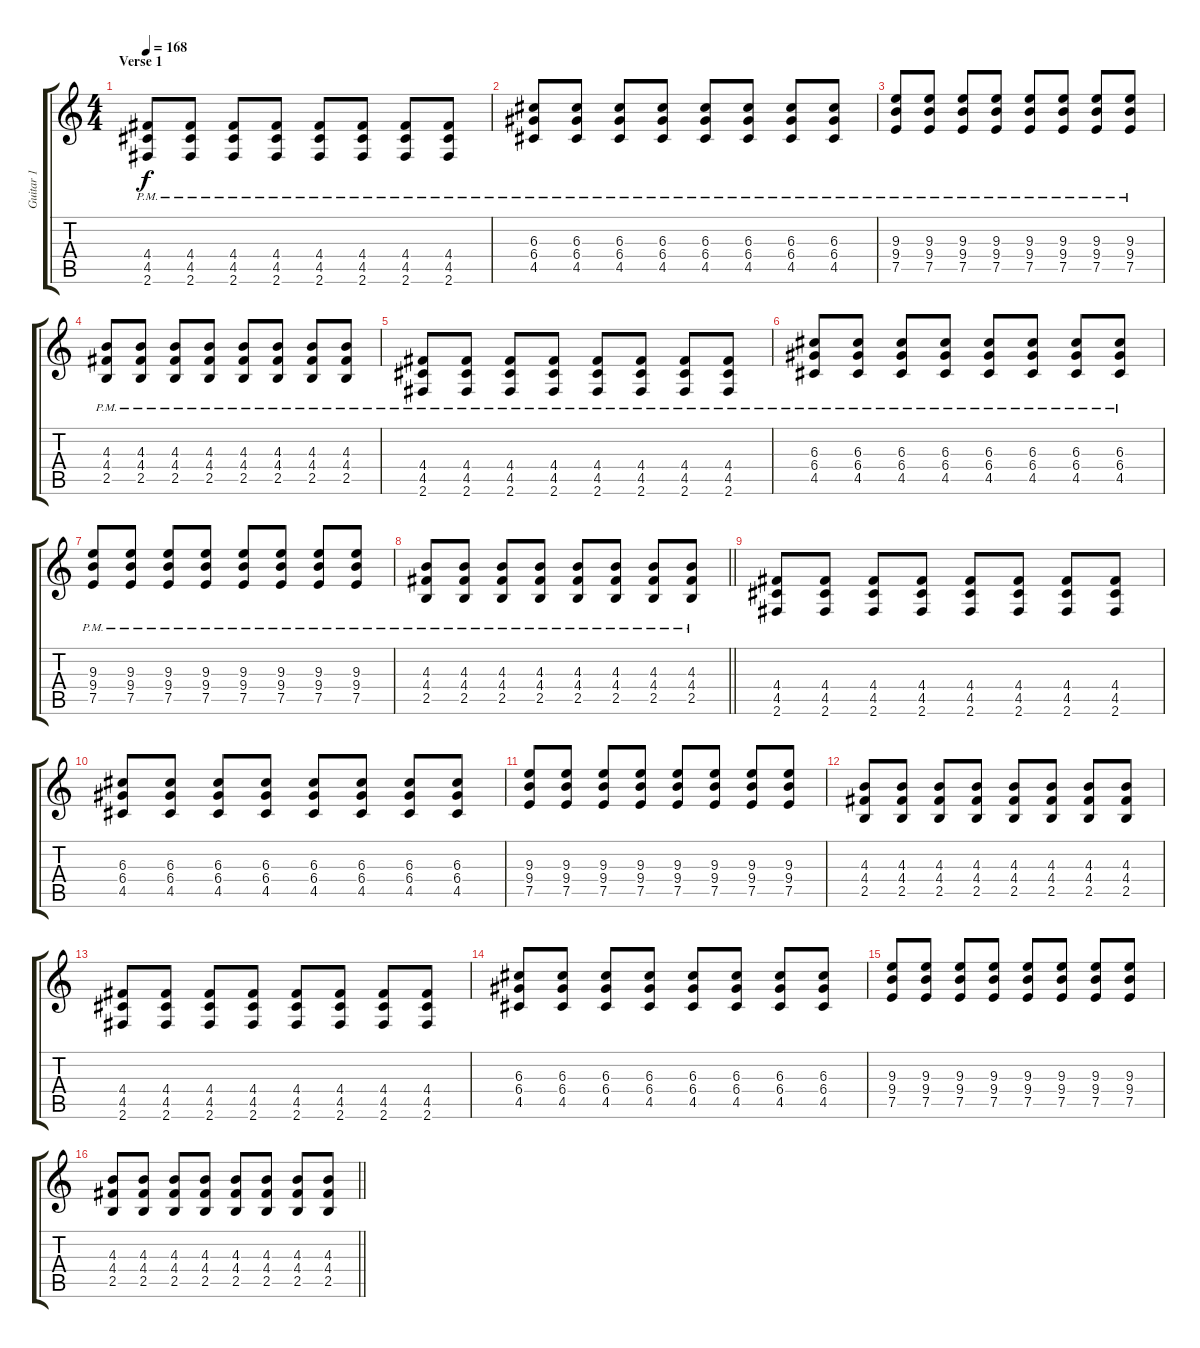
\track ("Guitar 1" "Guitar 1") {instrument overdrivenguitar}
\staff {score tabs}
\tuning (E4 B3 G3 D3 A2 E2) {hide}
\ts (4 4)
\section ("" "Verse 1")
\tempo 168
\clef g2
\ks c
(4.4{pm} 4.5{pm} 2.6{pm}).8{dy f} (4.4{pm} 4.5{pm} 2.6{pm}).8 (4.4{pm} 4.5{pm} 2.6{pm}).8 (4.4{pm} 4.5{pm} 2.6{pm}).8 (4.4{pm} 4.5{pm} 2.6{pm}).8 (4.4{pm} 4.5{pm} 2.6{pm}).8 (4.4{pm} 4.5{pm} 2.6{pm}).8 (4.4{pm} 4.5{pm} 2.6{pm}).8 |
(6.3{pm} 6.4{pm} 4.5{pm}).8 (6.3{pm} 6.4{pm} 4.5{pm}).8 (6.3{pm} 6.4{pm} 4.5{pm}).8 (6.3{pm} 6.4{pm} 4.5{pm}).8 (6.3{pm} 6.4{pm} 4.5{pm}).8 (6.3{pm} 6.4{pm} 4.5{pm}).8 (6.3{pm} 6.4{pm} 4.5{pm}).8 (6.3{pm} 6.4{pm} 4.5{pm}).8 |
(9.3{pm} 9.4{pm} 7.5{pm}).8 (9.3{pm} 9.4{pm} 7.5{pm}).8 (9.3{pm} 9.4{pm} 7.5{pm}).8 (9.3{pm} 9.4{pm} 7.5{pm}).8 (9.3{pm} 9.4{pm} 7.5{pm}).8 (9.3{pm} 9.4{pm} 7.5{pm}).8 (9.3{pm} 9.4{pm} 7.5{pm}).8 (9.3{pm} 9.4{pm} 7.5{pm}).8 |
(4.3{pm} 4.4{pm} 2.5{pm}).8 (4.3{pm} 4.4{pm} 2.5{pm}).8 (4.3{pm} 4.4{pm} 2.5{pm}).8 (4.3{pm} 4.4{pm} 2.5{pm}).8 (4.3{pm} 4.4{pm} 2.5{pm}).8 (4.3{pm} 4.4{pm} 2.5{pm}).8 (4.3{pm} 4.4{pm} 2.5{pm}).8 (4.3{pm} 4.4{pm} 2.5{pm}).8 |
(4.4{pm} 4.5{pm} 2.6{pm}).8 (4.4{pm} 4.5{pm} 2.6{pm}).8 (4.4{pm} 4.5{pm} 2.6{pm}).8 (4.4{pm} 4.5{pm} 2.6{pm}).8 (4.4{pm} 4.5{pm} 2.6{pm}).8 (4.4{pm} 4.5{pm} 2.6{pm}).8 (4.4{pm} 4.5{pm} 2.6{pm}).8 (4.4{pm} 4.5{pm} 2.6{pm}).8 |
(6.3{pm} 6.4{pm} 4.5{pm}).8 (6.3{pm} 6.4{pm} 4.5{pm}).8 (6.3{pm} 6.4{pm} 4.5{pm}).8 (6.3{pm} 6.4{pm} 4.5{pm}).8 (6.3{pm} 6.4{pm} 4.5{pm}).8 (6.3{pm} 6.4{pm} 4.5{pm}).8 (6.3{pm} 6.4{pm} 4.5{pm}).8 (6.3{pm} 6.4{pm} 4.5{pm}).8 |
(9.3{pm} 9.4{pm} 7.5{pm}).8 (9.3{pm} 9.4{pm} 7.5{pm}).8 (9.3{pm} 9.4{pm} 7.5{pm}).8 (9.3{pm} 9.4{pm} 7.5{pm}).8 (9.3{pm} 9.4{pm} 7.5{pm}).8 (9.3{pm} 9.4{pm} 7.5{pm}).8 (9.3{pm} 9.4{pm} 7.5{pm}).8 (9.3{pm} 9.4{pm} 7.5{pm}).8 |
\barLineRight lightlight
(4.3{pm} 4.4{pm} 2.5{pm}).8 (4.3{pm} 4.4{pm} 2.5{pm}).8 (4.3{pm} 4.4{pm} 2.5{pm}).8 (4.3{pm} 4.4{pm} 2.5{pm}).8 (4.3{pm} 4.4{pm} 2.5{pm}).8 (4.3{pm} 4.4{pm} 2.5{pm}).8 (4.3{pm} 4.4{pm} 2.5{pm}).8 (4.3{pm} 4.4{pm} 2.5{pm}).8 |
(4.4 4.5 2.6).8 (4.4 4.5 2.6).8 (4.4 4.5 2.6).8 (4.4 4.5 2.6).8 (4.4 4.5 2.6).8 (4.4 4.5 2.6).8 (4.4 4.5 2.6).8 (4.4 4.5 2.6).8 |
(6.3 6.4 4.5).8 (6.3 6.4 4.5).8 (6.3 6.4 4.5).8 (6.3 6.4 4.5).8 (6.3 6.4 4.5).8 (6.3 6.4 4.5).8 (6.3 6.4 4.5).8 (6.3 6.4 4.5).8 |
(9.3 9.4 7.5).8 (9.3 9.4 7.5).8 (9.3 9.4 7.5).8 (9.3 9.4 7.5).8 (9.3 9.4 7.5).8 (9.3 9.4 7.5).8 (9.3 9.4 7.5).8 (9.3 9.4 7.5).8 |
(4.3 4.4 2.5).8 (4.3 4.4 2.5).8 (4.3 4.4 2.5).8 (4.3 4.4 2.5).8 (4.3 4.4 2.5).8 (4.3 4.4 2.5).8 (4.3 4.4 2.5).8 (4.3 4.4 2.5).8 |
(4.4 4.5 2.6).8 (4.4 4.5 2.6).8 (4.4 4.5 2.6).8 (4.4 4.5 2.6).8 (4.4 4.5 2.6).8 (4.4 4.5 2.6).8 (4.4 4.5 2.6).8 (4.4 4.5 2.6).8 |
(6.3 6.4 4.5).8 (6.3 6.4 4.5).8 (6.3 6.4 4.5).8 (6.3 6.4 4.5).8 (6.3 6.4 4.5).8 (6.3 6.4 4.5).8 (6.3 6.4 4.5).8 (6.3 6.4 4.5).8 |
(9.3 9.4 7.5).8 (9.3 9.4 7.5).8 (9.3 9.4 7.5).8 (9.3 9.4 7.5).8 (9.3 9.4 7.5).8 (9.3 9.4 7.5).8 (9.3 9.4 7.5).8 (9.3 9.4 7.5).8 |
\barLineRight lightlight
(4.3 4.4 2.5).8 (4.3 4.4 2.5).8 (4.3 4.4 2.5).8 (4.3 4.4 2.5).8 (4.3 4.4 2.5).8 (4.3 4.4 2.5).8 (4.3 4.4 2.5).8 (4.3 4.4 2.5).8
